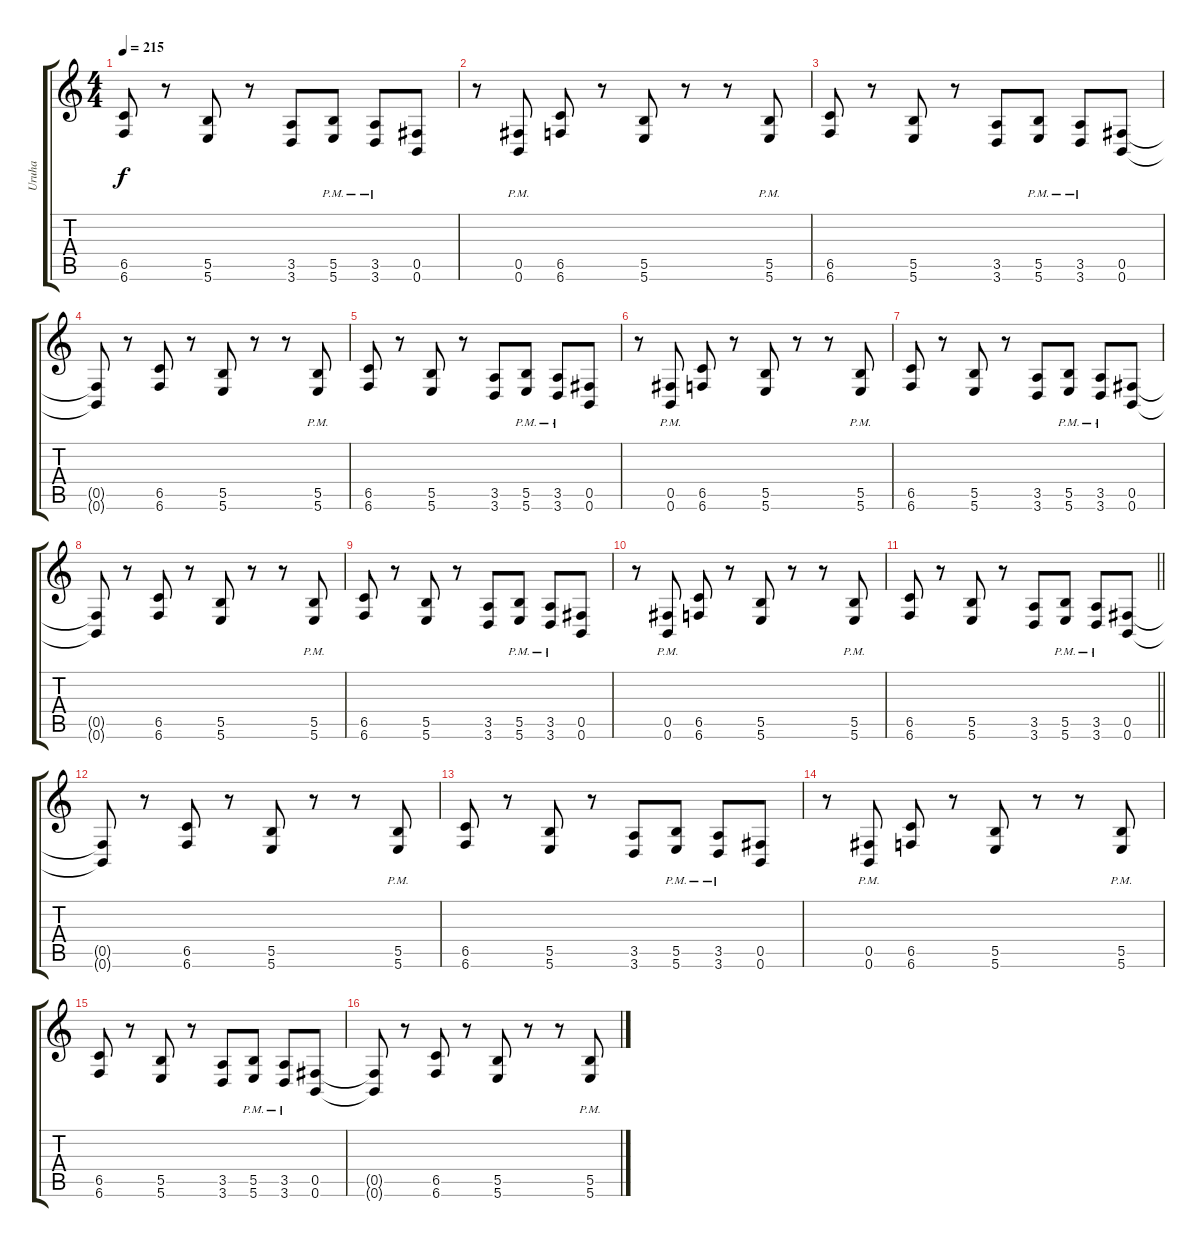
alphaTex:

\track ("Uruha" "Uruha") {instrument distortionguitar}
\staff {score tabs}
\tuning (Db4 Ab3 E3 B2 Gb2 B1) {hide}
\ts (4 4)
\tempo 215
\clef g2
\ks c
(6.5 6.6).8{dy f} r.8 (5.5 5.6).8 r.8 (3.5 3.6).8 (5.5{pm} 5.6{pm}).8 (3.5{pm} 3.6{pm}).8 (0.5 0.6).8 |
r.8 (0.5{pm} 0.6{pm}).8 (6.5 6.6).8 r.8 (5.5 5.6).8 r.8 r.8 (5.5{pm} 5.6{pm}).8 |
(6.5 6.6).8 r.8 (5.5 5.6).8 r.8 (3.5 3.6).8 (5.5{pm} 5.6{pm}).8 (3.5{pm} 3.6{pm}).8 (0.5 0.6).8 |
(0.5{t} 0.6{t}).8 r.8 (6.5 6.6).8 r.8 (5.5 5.6).8 r.8 r.8 (5.5{pm} 5.6{pm}).8 |
(6.5 6.6).8 r.8 (5.5 5.6).8 r.8 (3.5 3.6).8 (5.5{pm} 5.6{pm}).8 (3.5{pm} 3.6{pm}).8 (0.5 0.6).8 |
r.8 (0.5{pm} 0.6{pm}).8 (6.5 6.6).8 r.8 (5.5 5.6).8 r.8 r.8 (5.5{pm} 5.6{pm}).8 |
(6.5 6.6).8 r.8 (5.5 5.6).8 r.8 (3.5 3.6).8 (5.5{pm} 5.6{pm}).8 (3.5{pm} 3.6{pm}).8 (0.5 0.6).8 |
(0.5{t} 0.6{t}).8 r.8 (6.5 6.6).8 r.8 (5.5 5.6).8 r.8 r.8 (5.5{pm} 5.6{pm}).8 |
(6.5 6.6).8 r.8 (5.5 5.6).8 r.8 (3.5 3.6).8 (5.5{pm} 5.6{pm}).8 (3.5{pm} 3.6{pm}).8 (0.5 0.6).8 |
r.8 (0.5{pm} 0.6{pm}).8 (6.5 6.6).8 r.8 (5.5 5.6).8 r.8 r.8 (5.5{pm} 5.6{pm}).8 |
\barLineRight lightlight
(6.5 6.6).8 r.8 (5.5 5.6).8 r.8 (3.5 3.6).8 (5.5{pm} 5.6{pm}).8 (3.5{pm} 3.6{pm}).8 (0.5 0.6).8 |
(0.5{t} 0.6{t}).8 r.8 (6.5 6.6).8 r.8 (5.5 5.6).8 r.8 r.8 (5.5{pm} 5.6{pm}).8 |
(6.5 6.6).8 r.8 (5.5 5.6).8 r.8 (3.5 3.6).8 (5.5{pm} 5.6{pm}).8 (3.5{pm} 3.6{pm}).8 (0.5 0.6).8 |
r.8 (0.5{pm} 0.6{pm}).8 (6.5 6.6).8 r.8 (5.5 5.6).8 r.8 r.8 (5.5{pm} 5.6{pm}).8 |
(6.5 6.6).8 r.8 (5.5 5.6).8 r.8 (3.5 3.6).8 (5.5{pm} 5.6{pm}).8 (3.5{pm} 3.6{pm}).8 (0.5 0.6).8 |
(0.5{t} 0.6{t}).8 r.8 (6.5 6.6).8 r.8 (5.5 5.6).8 r.8 r.8 (5.5{pm} 5.6{pm}).8
